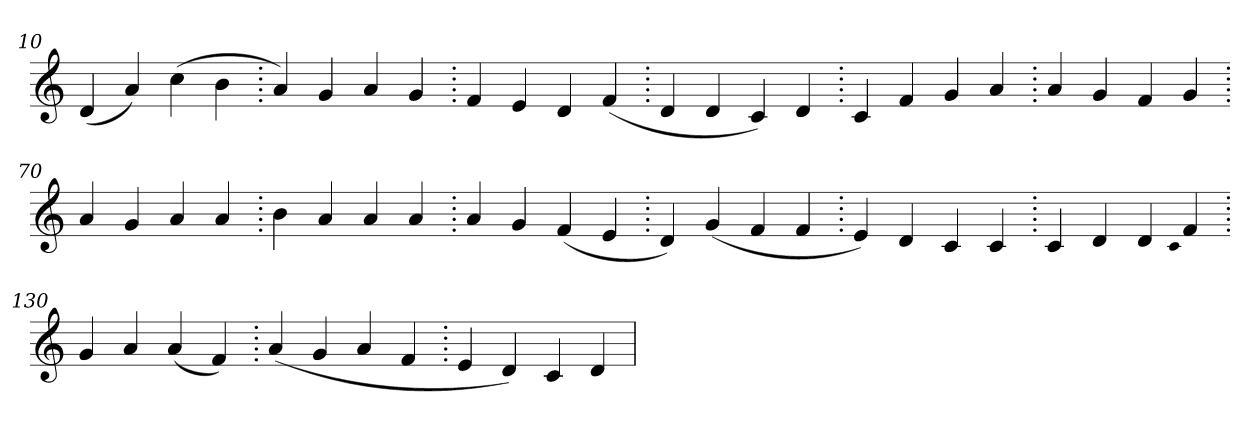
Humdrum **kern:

**kern
*part1
*staff1
*clefG2
=10.
(>4d
4a)
(>4cc
4b
=20.
4a)
4g
4a
4g
=30.
4f
4e
4d
(>4f
=40.
4d
4d
4c)
4d
=50.
4c
4f
4g
4a
=60.
4a
4g
4f
4g
=70.
4a
4g
4a
4a
=80.
4b
4a
4a
4a
=90.
4a
4g
(>4f
4e
=100.
4d)
(>4g
4f
4f
=110.
4e)
4d
4c
4c
=120.
4c
4d
4d
qqc
4f
=130.
4g
4a
(>4a
4f)
=140.
(>4a
4g
4a
4f
=150.
4e
4d)
4c
4d
=
*-
